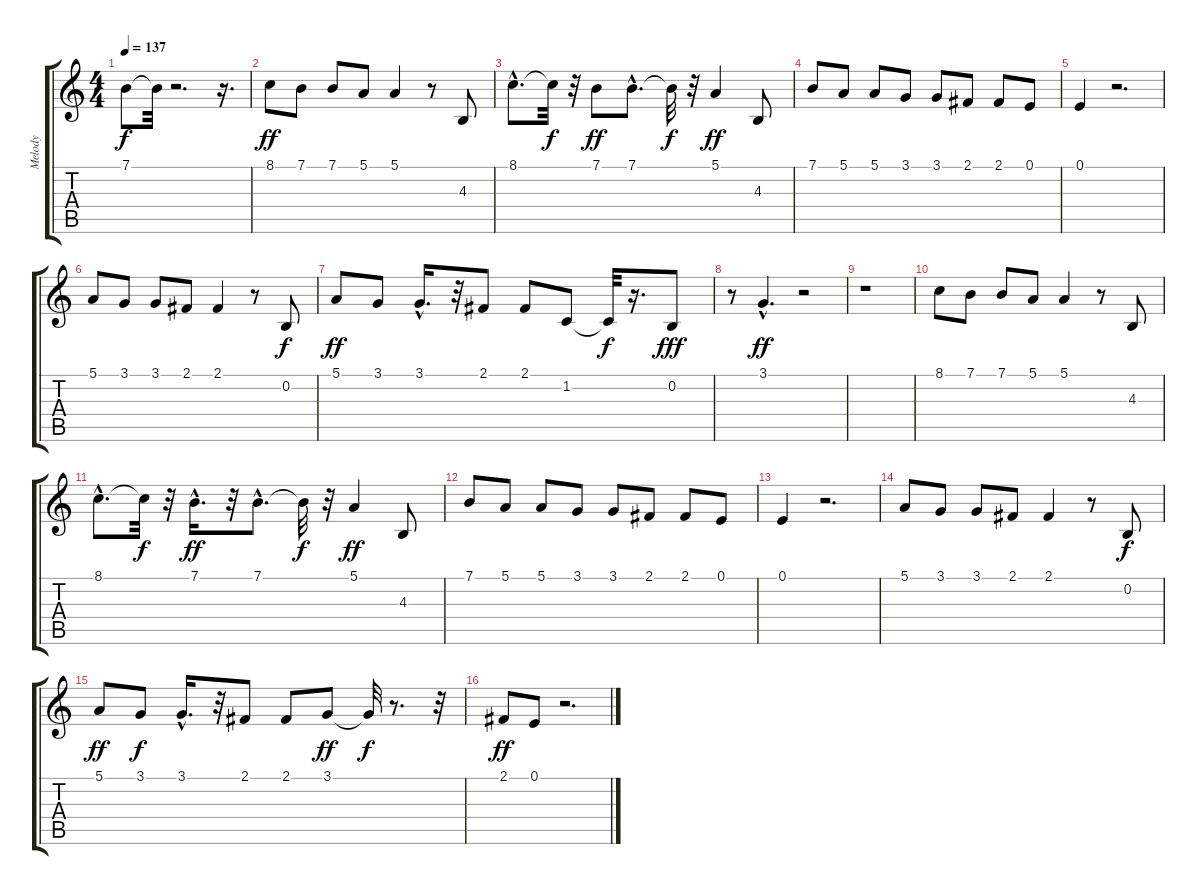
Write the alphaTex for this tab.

\track ("Melody" "Melody") {instrument synthbrass1}
\staff {score tabs}
\tuning (E4 B3 G3 D3 A2 E2) {hide}
\ts (4 4)
\tempo 137
\clef g2
\ks c
7.1{t}.8{dy f} 7.1{t}.32 r.2{d} r.16{d} |
8.1.8{dy ff} 7.1.8 7.1.8 5.1.8 5.1.4 r.8 4.3.8 |
8.1{hac}.8{d} 8.1{t}.32{dy f} r.32 7.1.8{dy ff} 7.1{hac}.8{d} 7.1{t}.32{dy f} r.32 5.1.4{dy ff} 4.3.8 |
7.1.8 5.1.8 5.1.8 3.1.8 3.1.8 2.1.8 2.1.8 0.1.8 |
0.1.4 r.2{d} |
5.1.8 3.1.8 3.1.8 2.1.8 2.1.4 r.8 0.2.8{dy f} |
5.1.8{dy ff} 3.1.8 3.1{hac}.16{d} r.32 2.1.8 2.1.8 1.2.8 1.2{t}.32{dy f} r.16{d} 0.2.8{dy fff} |
r.8 3.1{hac}.4{d dy ff} r.2 |
r.1 |
8.1.8 7.1.8 7.1.8 5.1.8 5.1.4 r.8 4.3.8 |
8.1{hac}.8{d} 8.1{t}.32{dy f} r.32 7.1{hac}.16{d dy ff} r.32 7.1{hac}.8{d} 7.1{t}.32{dy f} r.32 5.1.4{dy ff} 4.3.8 |
7.1.8 5.1.8 5.1.8 3.1.8 3.1.8 2.1.8 2.1.8 0.1.8 |
0.1.4 r.2{d} |
5.1.8 3.1.8 3.1.8 2.1.8 2.1.4 r.8 0.2.8{dy f} |
5.1.8{dy ff} 3.1.8{dy f} 3.1{hac}.16{d} r.32 2.1.8 2.1.8 3.1.8{dy ff} 3.1{t}.32{dy f} r.8{d} r.32 |
2.1.8{dy ff} 0.1.8 r.2{d}
